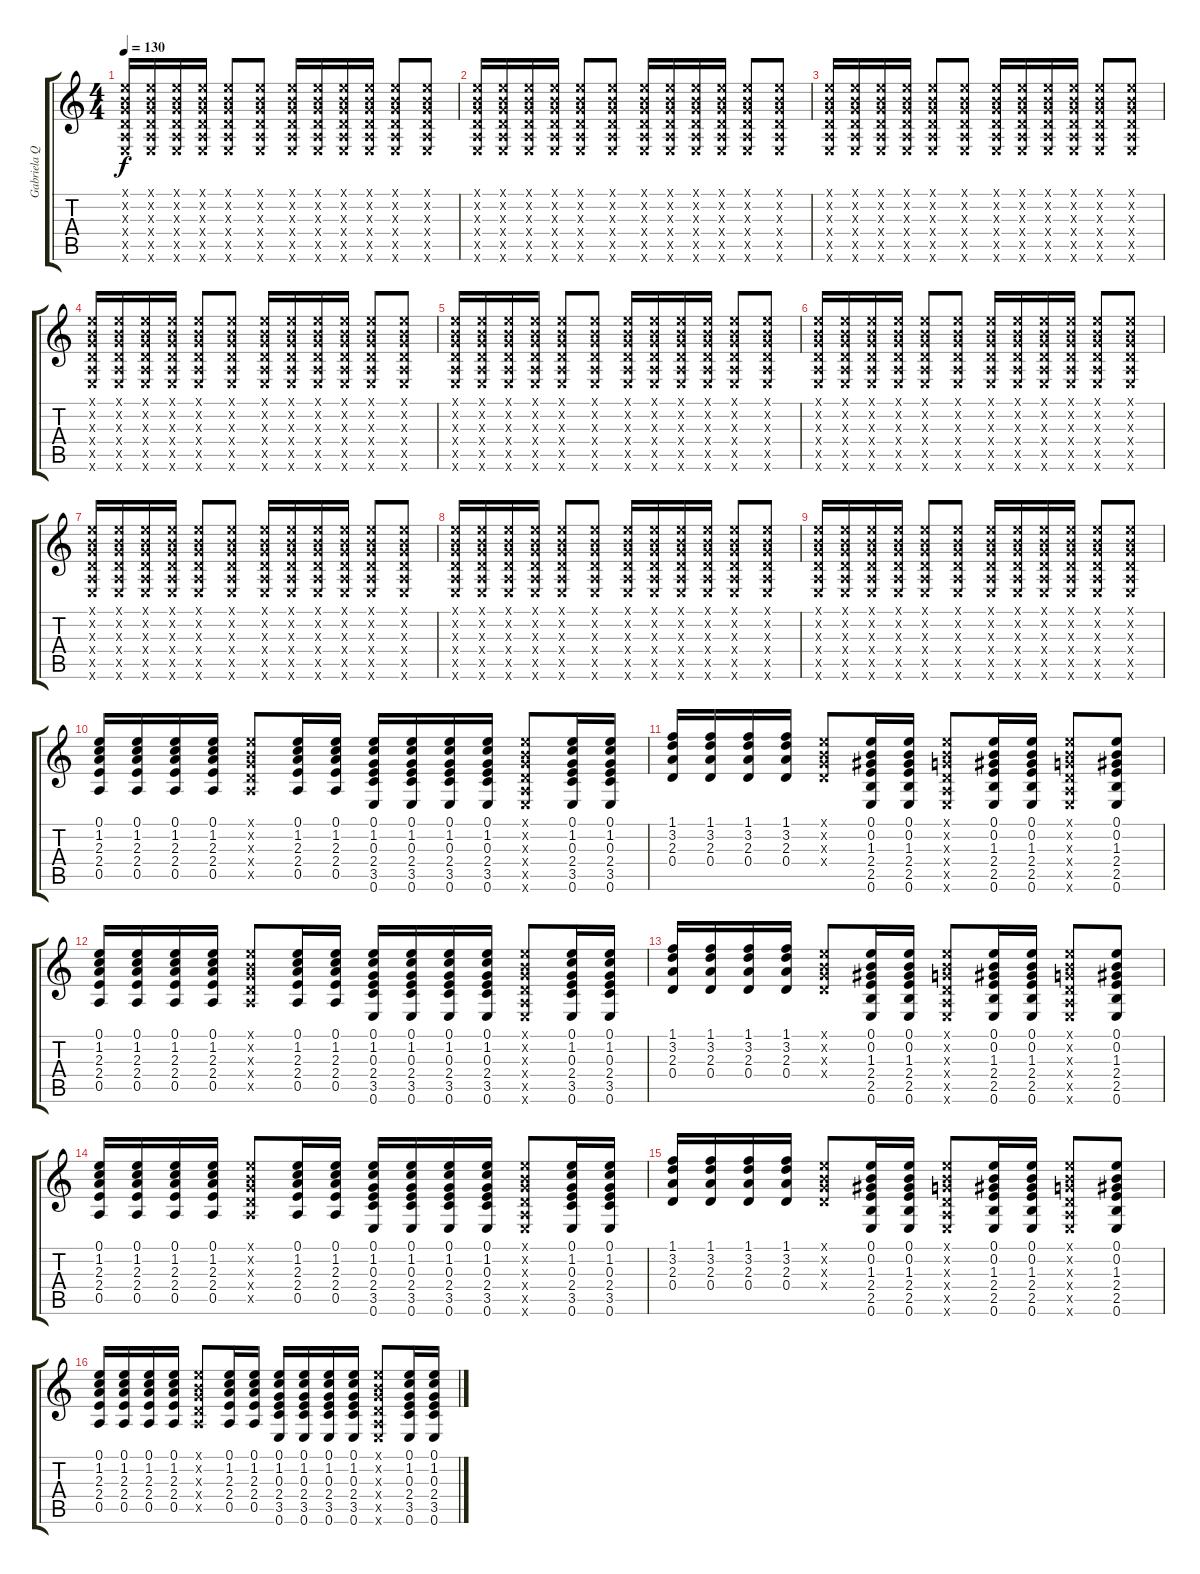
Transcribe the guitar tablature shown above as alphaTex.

\track ("Gabriela Quintero" "Gabriela Q") {instrument acousticguitarnylon}
\staff {score tabs}
\tuning (E4 B3 G3 D3 A2 E2) {hide}
\ts (4 4)
\tempo 130
\clef g2
\ks c
(0.1{x} 0.2{x} 0.3{x} 0.4{x} 0.5{x} 0.6{x}).16{dy f} (0.1{x} 0.2{x} 0.3{x} 0.4{x} 0.5{x} 0.6{x}).16 (0.1{x} 0.2{x} 0.3{x} 0.4{x} 0.5{x} 0.6{x}).16 (0.1{x} 0.2{x} 0.3{x} 0.4{x} 0.5{x} 0.6{x}).16 (0.1{x} 0.2{x} 0.3{x} 0.4{x} 0.5{x} 0.6{x}).8 (0.1{x} 0.2{x} 0.3{x} 0.4{x} 0.5{x} 0.6{x}).8 (0.1{x} 0.2{x} 0.3{x} 0.4{x} 0.5{x} 0.6{x}).16 (0.1{x} 0.2{x} 0.3{x} 0.4{x} 0.5{x} 0.6{x}).16 (0.1{x} 0.2{x} 0.3{x} 0.4{x} 0.5{x} 0.6{x}).16 (0.1{x} 0.2{x} 0.3{x} 0.4{x} 0.5{x} 0.6{x}).16 (0.1{x} 0.2{x} 0.3{x} 0.4{x} 0.5{x} 0.6{x}).8 (0.1{x} 0.2{x} 0.3{x} 0.4{x} 0.5{x} 0.6{x}).8 |
(0.1{x} 0.2{x} 0.3{x} 0.4{x} 0.5{x} 0.6{x}).16 (0.1{x} 0.2{x} 0.3{x} 0.4{x} 0.5{x} 0.6{x}).16 (0.1{x} 0.2{x} 0.3{x} 0.4{x} 0.5{x} 0.6{x}).16 (0.1{x} 0.2{x} 0.3{x} 0.4{x} 0.5{x} 0.6{x}).16 (0.1{x} 0.2{x} 0.3{x} 0.4{x} 0.5{x} 0.6{x}).8 (0.1{x} 0.2{x} 0.3{x} 0.4{x} 0.5{x} 0.6{x}).8 (0.1{x} 0.2{x} 0.3{x} 0.4{x} 0.5{x} 0.6{x}).16 (0.1{x} 0.2{x} 0.3{x} 0.4{x} 0.5{x} 0.6{x}).16 (0.1{x} 0.2{x} 0.3{x} 0.4{x} 0.5{x} 0.6{x}).16 (0.1{x} 0.2{x} 0.3{x} 0.4{x} 0.5{x} 0.6{x}).16 (0.1{x} 0.2{x} 0.3{x} 0.4{x} 0.5{x} 0.6{x}).8 (0.1{x} 0.2{x} 0.3{x} 0.4{x} 0.5{x} 0.6{x}).8 |
(0.1{x} 0.2{x} 0.3{x} 0.4{x} 0.5{x} 0.6{x}).16 (0.1{x} 0.2{x} 0.3{x} 0.4{x} 0.5{x} 0.6{x}).16 (0.1{x} 0.2{x} 0.3{x} 0.4{x} 0.5{x} 0.6{x}).16 (0.1{x} 0.2{x} 0.3{x} 0.4{x} 0.5{x} 0.6{x}).16 (0.1{x} 0.2{x} 0.3{x} 0.4{x} 0.5{x} 0.6{x}).8 (0.1{x} 0.2{x} 0.3{x} 0.4{x} 0.5{x} 0.6{x}).8 (0.1{x} 0.2{x} 0.3{x} 0.4{x} 0.5{x} 0.6{x}).16 (0.1{x} 0.2{x} 0.3{x} 0.4{x} 0.5{x} 0.6{x}).16 (0.1{x} 0.2{x} 0.3{x} 0.4{x} 0.5{x} 0.6{x}).16 (0.1{x} 0.2{x} 0.3{x} 0.4{x} 0.5{x} 0.6{x}).16 (0.1{x} 0.2{x} 0.3{x} 0.4{x} 0.5{x} 0.6{x}).8 (0.1{x} 0.2{x} 0.3{x} 0.4{x} 0.5{x} 0.6{x}).8 |
(0.1{x} 0.2{x} 0.3{x} 0.4{x} 0.5{x} 0.6{x}).16 (0.1{x} 0.2{x} 0.3{x} 0.4{x} 0.5{x} 0.6{x}).16 (0.1{x} 0.2{x} 0.3{x} 0.4{x} 0.5{x} 0.6{x}).16 (0.1{x} 0.2{x} 0.3{x} 0.4{x} 0.5{x} 0.6{x}).16 (0.1{x} 0.2{x} 0.3{x} 0.4{x} 0.5{x} 0.6{x}).8 (0.1{x} 0.2{x} 0.3{x} 0.4{x} 0.5{x} 0.6{x}).8 (0.1{x} 0.2{x} 0.3{x} 0.4{x} 0.5{x} 0.6{x}).16 (0.1{x} 0.2{x} 0.3{x} 0.4{x} 0.5{x} 0.6{x}).16 (0.1{x} 0.2{x} 0.3{x} 0.4{x} 0.5{x} 0.6{x}).16 (0.1{x} 0.2{x} 0.3{x} 0.4{x} 0.5{x} 0.6{x}).16 (0.1{x} 0.2{x} 0.3{x} 0.4{x} 0.5{x} 0.6{x}).8 (0.1{x} 0.2{x} 0.3{x} 0.4{x} 0.5{x} 0.6{x}).8 |
(0.1{x} 0.2{x} 0.3{x} 0.4{x} 0.5{x} 0.6{x}).16 (0.1{x} 0.2{x} 0.3{x} 0.4{x} 0.5{x} 0.6{x}).16 (0.1{x} 0.2{x} 0.3{x} 0.4{x} 0.5{x} 0.6{x}).16 (0.1{x} 0.2{x} 0.3{x} 0.4{x} 0.5{x} 0.6{x}).16 (0.1{x} 0.2{x} 0.3{x} 0.4{x} 0.5{x} 0.6{x}).8 (0.1{x} 0.2{x} 0.3{x} 0.4{x} 0.5{x} 0.6{x}).8 (0.1{x} 0.2{x} 0.3{x} 0.4{x} 0.5{x} 0.6{x}).16 (0.1{x} 0.2{x} 0.3{x} 0.4{x} 0.5{x} 0.6{x}).16 (0.1{x} 0.2{x} 0.3{x} 0.4{x} 0.5{x} 0.6{x}).16 (0.1{x} 0.2{x} 0.3{x} 0.4{x} 0.5{x} 0.6{x}).16 (0.1{x} 0.2{x} 0.3{x} 0.4{x} 0.5{x} 0.6{x}).8 (0.1{x} 0.2{x} 0.3{x} 0.4{x} 0.5{x} 0.6{x}).8 |
(0.1{x} 0.2{x} 0.3{x} 0.4{x} 0.5{x} 0.6{x}).16 (0.1{x} 0.2{x} 0.3{x} 0.4{x} 0.5{x} 0.6{x}).16 (0.1{x} 0.2{x} 0.3{x} 0.4{x} 0.5{x} 0.6{x}).16 (0.1{x} 0.2{x} 0.3{x} 0.4{x} 0.5{x} 0.6{x}).16 (0.1{x} 0.2{x} 0.3{x} 0.4{x} 0.5{x} 0.6{x}).8 (0.1{x} 0.2{x} 0.3{x} 0.4{x} 0.5{x} 0.6{x}).8 (0.1{x} 0.2{x} 0.3{x} 0.4{x} 0.5{x} 0.6{x}).16 (0.1{x} 0.2{x} 0.3{x} 0.4{x} 0.5{x} 0.6{x}).16 (0.1{x} 0.2{x} 0.3{x} 0.4{x} 0.5{x} 0.6{x}).16 (0.1{x} 0.2{x} 0.3{x} 0.4{x} 0.5{x} 0.6{x}).16 (0.1{x} 0.2{x} 0.3{x} 0.4{x} 0.5{x} 0.6{x}).8 (0.1{x} 0.2{x} 0.3{x} 0.4{x} 0.5{x} 0.6{x}).8 |
(0.1{x} 0.2{x} 0.3{x} 0.4{x} 0.5{x} 0.6{x}).16 (0.1{x} 0.2{x} 0.3{x} 0.4{x} 0.5{x} 0.6{x}).16 (0.1{x} 0.2{x} 0.3{x} 0.4{x} 0.5{x} 0.6{x}).16 (0.1{x} 0.2{x} 0.3{x} 0.4{x} 0.5{x} 0.6{x}).16 (0.1{x} 0.2{x} 0.3{x} 0.4{x} 0.5{x} 0.6{x}).8 (0.1{x} 0.2{x} 0.3{x} 0.4{x} 0.5{x} 0.6{x}).8 (0.1{x} 0.2{x} 0.3{x} 0.4{x} 0.5{x} 0.6{x}).16 (0.1{x} 0.2{x} 0.3{x} 0.4{x} 0.5{x} 0.6{x}).16 (0.1{x} 0.2{x} 0.3{x} 0.4{x} 0.5{x} 0.6{x}).16 (0.1{x} 0.2{x} 0.3{x} 0.4{x} 0.5{x} 0.6{x}).16 (0.1{x} 0.2{x} 0.3{x} 0.4{x} 0.5{x} 0.6{x}).8 (0.1{x} 0.2{x} 0.3{x} 0.4{x} 0.5{x} 0.6{x}).8 |
(0.1{x} 0.2{x} 0.3{x} 0.4{x} 0.5{x} 0.6{x}).16 (0.1{x} 0.2{x} 0.3{x} 0.4{x} 0.5{x} 0.6{x}).16 (0.1{x} 0.2{x} 0.3{x} 0.4{x} 0.5{x} 0.6{x}).16 (0.1{x} 0.2{x} 0.3{x} 0.4{x} 0.5{x} 0.6{x}).16 (0.1{x} 0.2{x} 0.3{x} 0.4{x} 0.5{x} 0.6{x}).8 (0.1{x} 0.2{x} 0.3{x} 0.4{x} 0.5{x} 0.6{x}).8 (0.1{x} 0.2{x} 0.3{x} 0.4{x} 0.5{x} 0.6{x}).16 (0.1{x} 0.2{x} 0.3{x} 0.4{x} 0.5{x} 0.6{x}).16 (0.1{x} 0.2{x} 0.3{x} 0.4{x} 0.5{x} 0.6{x}).16 (0.1{x} 0.2{x} 0.3{x} 0.4{x} 0.5{x} 0.6{x}).16 (0.1{x} 0.2{x} 0.3{x} 0.4{x} 0.5{x} 0.6{x}).8 (0.1{x} 0.2{x} 0.3{x} 0.4{x} 0.5{x} 0.6{x}).8 |
(0.1{x} 0.2{x} 0.3{x} 0.4{x} 0.5{x} 0.6{x}).16 (0.1{x} 0.2{x} 0.3{x} 0.4{x} 0.5{x} 0.6{x}).16 (0.1{x} 0.2{x} 0.3{x} 0.4{x} 0.5{x} 0.6{x}).16 (0.1{x} 0.2{x} 0.3{x} 0.4{x} 0.5{x} 0.6{x}).16 (0.1{x} 0.2{x} 0.3{x} 0.4{x} 0.5{x} 0.6{x}).8 (0.1{x} 0.2{x} 0.3{x} 0.4{x} 0.5{x} 0.6{x}).8 (0.1{x} 0.2{x} 0.3{x} 0.4{x} 0.5{x} 0.6{x}).16 (0.1{x} 0.2{x} 0.3{x} 0.4{x} 0.5{x} 0.6{x}).16 (0.1{x} 0.2{x} 0.3{x} 0.4{x} 0.5{x} 0.6{x}).16 (0.1{x} 0.2{x} 0.3{x} 0.4{x} 0.5{x} 0.6{x}).16 (0.1{x} 0.2{x} 0.3{x} 0.4{x} 0.5{x} 0.6{x}).8 (0.1{x} 0.2{x} 0.3{x} 0.4{x} 0.5{x} 0.6{x}).8 |
(0.1 1.2 2.3 2.4 0.5).16 (0.1 1.2 2.3 2.4 0.5).16 (0.1 1.2 2.3 2.4 0.5).16 (0.1 1.2 2.3 2.4 0.5).16 (0.1{x} 0.2{x} 0.3{x} 0.4{x} 0.5{x}).8 (0.1 1.2 2.3 2.4 0.5).16 (0.1 1.2 2.3 2.4 0.5).16 (0.1 1.2 0.3 2.4 3.5 0.6).16 (0.1 1.2 0.3 2.4 3.5 0.6).16 (0.1 1.2 0.3 2.4 3.5 0.6).16 (0.1 1.2 0.3 2.4 3.5 0.6).16 (0.1{x} 0.2{x} 0.3{x} 0.4{x} 0.5{x} 0.6{x}).8 (0.1 1.2 0.3 2.4 3.5 0.6).16 (0.1 1.2 0.3 2.4 3.5 0.6).16 |
(1.1 3.2 2.3 0.4).16 (1.1 3.2 2.3 0.4).16 (1.1 3.2 2.3 0.4).16 (1.1 3.2 2.3 0.4).16 (0.1{x} 0.2{x} 0.3{x} 0.4{x}).8 (0.1 0.2 1.3 2.4 2.5 0.6).16 (0.1 0.2 1.3 2.4 2.5 0.6).16 (0.1{x} 0.2{x} 0.3{x} 0.4{x} 0.5{x} 0.6{x}).8 (0.1 0.2 1.3 2.4 2.5 0.6).16 (0.1 0.2 1.3 2.4 2.5 0.6).16 (0.1{x} 0.2{x} 0.3{x} 0.4{x} 0.5{x} 0.6{x}).8 (0.1 0.2 1.3 2.4 2.5 0.6).8 |
(0.1 1.2 2.3 2.4 0.5).16 (0.1 1.2 2.3 2.4 0.5).16 (0.1 1.2 2.3 2.4 0.5).16 (0.1 1.2 2.3 2.4 0.5).16 (0.1{x} 0.2{x} 0.3{x} 0.4{x} 0.5{x}).8 (0.1 1.2 2.3 2.4 0.5).16 (0.1 1.2 2.3 2.4 0.5).16 (0.1 1.2 0.3 2.4 3.5 0.6).16 (0.1 1.2 0.3 2.4 3.5 0.6).16 (0.1 1.2 0.3 2.4 3.5 0.6).16 (0.1 1.2 0.3 2.4 3.5 0.6).16 (0.1{x} 0.2{x} 0.3{x} 0.4{x} 0.5{x} 0.6{x}).8 (0.1 1.2 0.3 2.4 3.5 0.6).16 (0.1 1.2 0.3 2.4 3.5 0.6).16 |
(1.1 3.2 2.3 0.4).16 (1.1 3.2 2.3 0.4).16 (1.1 3.2 2.3 0.4).16 (1.1 3.2 2.3 0.4).16 (0.1{x} 0.2{x} 0.3{x} 0.4{x}).8 (0.1 0.2 1.3 2.4 2.5 0.6).16 (0.1 0.2 1.3 2.4 2.5 0.6).16 (0.1{x} 0.2{x} 0.3{x} 0.4{x} 0.5{x} 0.6{x}).8 (0.1 0.2 1.3 2.4 2.5 0.6).16 (0.1 0.2 1.3 2.4 2.5 0.6).16 (0.1{x} 0.2{x} 0.3{x} 0.4{x} 0.5{x} 0.6{x}).8 (0.1 0.2 1.3 2.4 2.5 0.6).8 |
(0.1 1.2 2.3 2.4 0.5).16 (0.1 1.2 2.3 2.4 0.5).16 (0.1 1.2 2.3 2.4 0.5).16 (0.1 1.2 2.3 2.4 0.5).16 (0.1{x} 0.2{x} 0.3{x} 0.4{x} 0.5{x}).8 (0.1 1.2 2.3 2.4 0.5).16 (0.1 1.2 2.3 2.4 0.5).16 (0.1 1.2 0.3 2.4 3.5 0.6).16 (0.1 1.2 0.3 2.4 3.5 0.6).16 (0.1 1.2 0.3 2.4 3.5 0.6).16 (0.1 1.2 0.3 2.4 3.5 0.6).16 (0.1{x} 0.2{x} 0.3{x} 0.4{x} 0.5{x} 0.6{x}).8 (0.1 1.2 0.3 2.4 3.5 0.6).16 (0.1 1.2 0.3 2.4 3.5 0.6).16 |
(1.1 3.2 2.3 0.4).16 (1.1 3.2 2.3 0.4).16 (1.1 3.2 2.3 0.4).16 (1.1 3.2 2.3 0.4).16 (0.1{x} 0.2{x} 0.3{x} 0.4{x}).8 (0.1 0.2 1.3 2.4 2.5 0.6).16 (0.1 0.2 1.3 2.4 2.5 0.6).16 (0.1{x} 0.2{x} 0.3{x} 0.4{x} 0.5{x} 0.6{x}).8 (0.1 0.2 1.3 2.4 2.5 0.6).16 (0.1 0.2 1.3 2.4 2.5 0.6).16 (0.1{x} 0.2{x} 0.3{x} 0.4{x} 0.5{x} 0.6{x}).8 (0.1 0.2 1.3 2.4 2.5 0.6).8 |
(0.1 1.2 2.3 2.4 0.5).16 (0.1 1.2 2.3 2.4 0.5).16 (0.1 1.2 2.3 2.4 0.5).16 (0.1 1.2 2.3 2.4 0.5).16 (0.1{x} 0.2{x} 0.3{x} 0.4{x} 0.5{x}).8 (0.1 1.2 2.3 2.4 0.5).16 (0.1 1.2 2.3 2.4 0.5).16 (0.1 1.2 0.3 2.4 3.5 0.6).16 (0.1 1.2 0.3 2.4 3.5 0.6).16 (0.1 1.2 0.3 2.4 3.5 0.6).16 (0.1 1.2 0.3 2.4 3.5 0.6).16 (0.1{x} 0.2{x} 0.3{x} 0.4{x} 0.5{x} 0.6{x}).8 (0.1 1.2 0.3 2.4 3.5 0.6).16 (0.1 1.2 0.3 2.4 3.5 0.6).16
